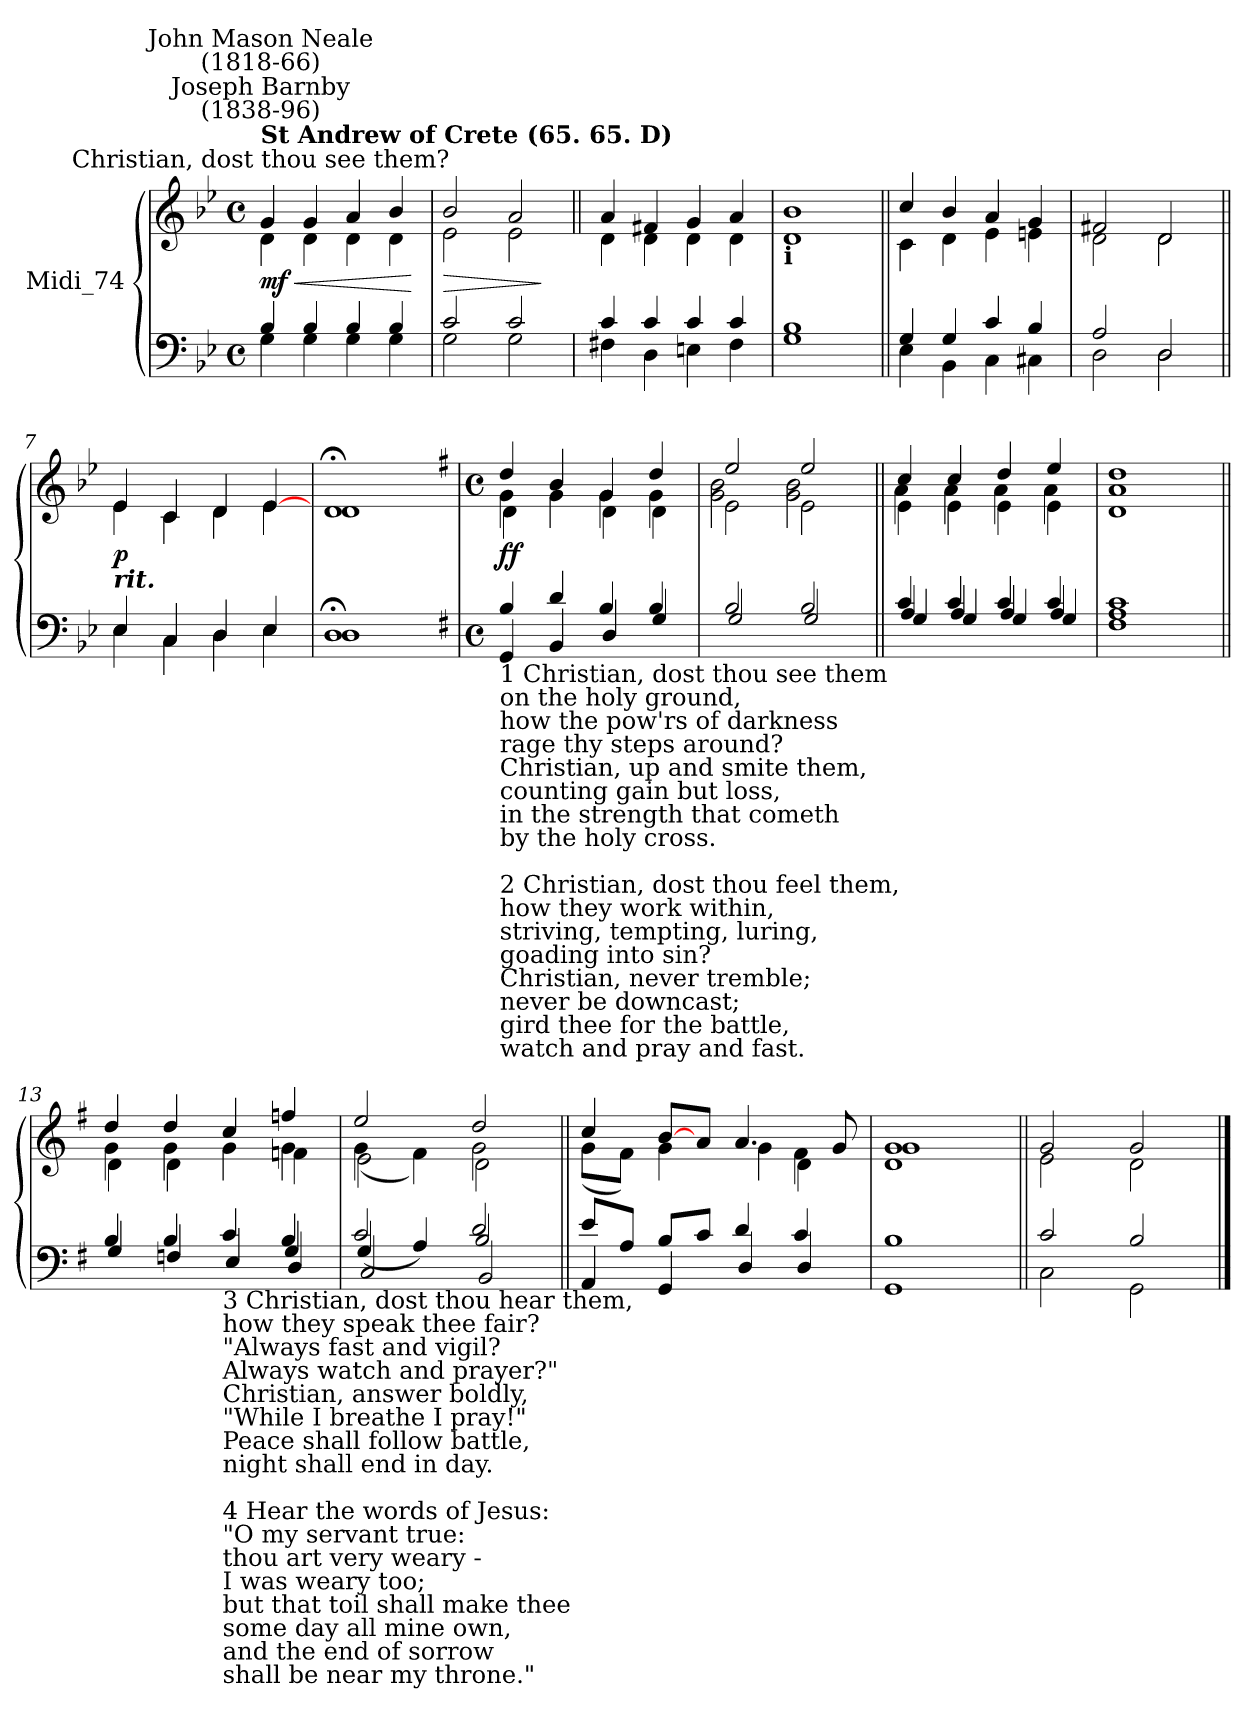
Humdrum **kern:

**kern	**kern	**dynam
*part2	*part1	*part1
*staff2	*staff1	*staff1
*I"Midi_74	*I"Midi_74	*
*clefF4	*clefG2	*
*k[b-e-]	*k[b-e-]	*
*B-:	*B-:	*
*M4/4	*M4/4	*
*met(c)	*met(c)	*
=1	=1	=1
*^	*^	*
!	!	!LO:TX:a:cj:t=Christian, dost thou see them?	!	!
!	!	!LO:TX:a:B:t=St Andrew of Crete (65. 65. D)	!	!
!	!	!LO:TX:a:cj:t=Joseph Barnby\n(1838-96)	!	!
!	!	!LO:TX:a:cj:t=John Mason Neale\n(1818-66)	!	!
!	!	!	!	!LO:HP:b
!	!	!	!	!LO:DY:n=1:b
4B-/	4G\	4g/	4d\	< mf
4B-/	4G\	4g/	4d\	.
4B-/	4G\	4a/	4d\	.
4B-/	4G\	4b-/	4d\	.
*v	*v	*	*	*
*	*v	*v	*
.	.	[
=2	=2	=2
*^	*^	*
!	!	!	!	!LO:HP:b
2c/	2G\	2b-/	2e-\	>
2c/	2G\	2a/	2e-\	.
*v	*v	*	*	*
*	*v	*v	*
.	.	]
=3	=3||	=3||
*^	*^	*
4c/	4F#X\	4a/	4d\	.
4c/	4D\	4f#X/	4d\	.
4c/	4En\	4g/	4d\	.
4c/	4F#\	4a/	4d\	.
=4	=4	=4	=4	=4
!	!	!LO:TX:b:B:t=i	!	!
1B-/	1G\	1b-/	1d\	.
=5||	=5||	=5||	=5||	=5||
4G/	4E-\	4cc/	4c\	.
4G/	4BB-\	4b-/	4d\	.
4c/	4C\	4a/	4e-\	.
4B-/	4C#X\	4g/	4en\	.
=6	=6	=6	=6	=6
2A/	2D\	2f#X/	2d\	.
2D/	2D\	2d/	2d\	.
=7||	=7||	=7||	=7||	=7||
!LO:TX:a:Bi:t=rit.	!	!	!	!
!	!	!	!	!LO:DY:b
4E-/	4E-\	4e-/	4e-\	p
4C/	4C\	4c/	4c\	.
4D/	4D\	4d/	4d\	.
4E-/	4E-\	[4e-/	4e-\	.
=8	=8	=8	=8	=8
1D;/	1D\	1d;</	1d\	.
*v	*v	*	*	*
*	*v	*v	*
*k[f#]	*k[f#]	*
*G:	*G:	*
!!LO:LB:g=z
=9	=9	=9
*M4/4	*M4/4	*
*met(c)	*met(c)	*
*^	*^	*
*	*^	*	*^	*
!LO:TX:b:t=1 Christian, dost thou see them\non the holy ground,\nhow the pow'rs of darkness\nrage thy steps around?\nChristian, up and smite them,\ncounting gain but loss,\nin the strength that cometh\nby the holy cross.\n\n2 Christian, dost thou feel them,\nhow they work within,\nstriving, tempting, luring,\ngoading into sin?\nChristian, never tremble;\nnever be downcast;\ngird thee for the battle,\nwatch and pray and fast.	!	!	!	!	!	!
!	!	!	!	!	!	!LO:DY:b
4B/	1ryy	4GG	4dd/	4g\	4d\	ff
4d/	.	4BB	4b/	4g\	4ryy	.
4B/	.	4D	4g/	4g\	4d\	.
4B/	.	4G	4dd/	4g\	4d\	.
=10	=10	=10	=10	=10	=10	=10
2B/	1ryy	2G	2ee/	2e\	2g\ 2b\	.
2B/	.	2G	2ee/	2e\	2g\ 2b\	.
=11||	=11||	=11||	=11||	=11||	=11||	=11||
4c/	4A/	4G	4cc/	4e\	4a\	.
4c/	4A/	4G	4cc/	4e\	4a\	.
4c/	4A/	4G	4dd/	4e\	4a\	.
4c/	4A/	4G	4ee/	4e\	4a\	.
=12	=12	=12	=12	=12	=12	=12
1c/	1A/	1F#	1dd/	1a\	1d\	.
=13||	=13||	=13||	=13||	=13||	=13||	=13||
4B/	2.ryy	4G	4dd/	4g\	4d\	.
4B/	.	4Fn	4dd/	4g\	4d\	.
!LO:TX:b:t=3 Christian, dost thou hear them,\nhow they speak thee fair?\n"Always fast and vigil?\nAlways watch and prayer?"\nChristian, answer boldly,\n"While I breathe I pray!"\nPeace shall follow battle,\nnight shall end in day.\n\n4 Hear the words of Jesus&colon;\n"O my servant true&colon;\nthou art very weary -\nI was weary too;\nbut that toil shall make thee\nsome day all mine own,\nand the end of sorrow\nshall be near my throne."	!	!	!	!	!	!
4c/	.	4E	4cc/	4g\	4ryy	.
4B/	4G/	4D	4ffn/	4g\	4fn\	.
=14	=14	=14	=14	=14	=14	=14
2c/	(>4G/	2C	2ee/	(<4g\	2e\	.
.	4A/)	.	.	4f#\)	.	.
2d/	2B/	2BB	2dd/	2g\	2d\	.
=15||	=15||	=15||	=15||	=15||	=15||	=15||
8e/L	1ryy	4AA	4cc/	(<8g\L	2.ryy	.
8A/J	.	.	.	8f#\J)	.	.
8B/L	.	4GG	[8b/L	4g\	.	.
8c/J	.	.	8a/J	.	.	.
4d/	.	4D	4.a/	4g\	.	.
4c/	.	4D	.	4f#\	4d\	.
.	.	.	8g/	.	.	.
=16	=16	=16	=16	=16	=16	=16
1B/	1ryy	1GG	1g/	1g\	1d\	.
=17||	=17||	=17||	=17||	=17||	=17||	=17||
2c/	1ryy	2C\	2g/	2e\	1ryy	.
2B/	.	2GG\	2g/	2d\	.	.
*v	*v	*v	*	*	*	*
*	*v	*v	*v	*
==	==	==
*-	*-	*-
